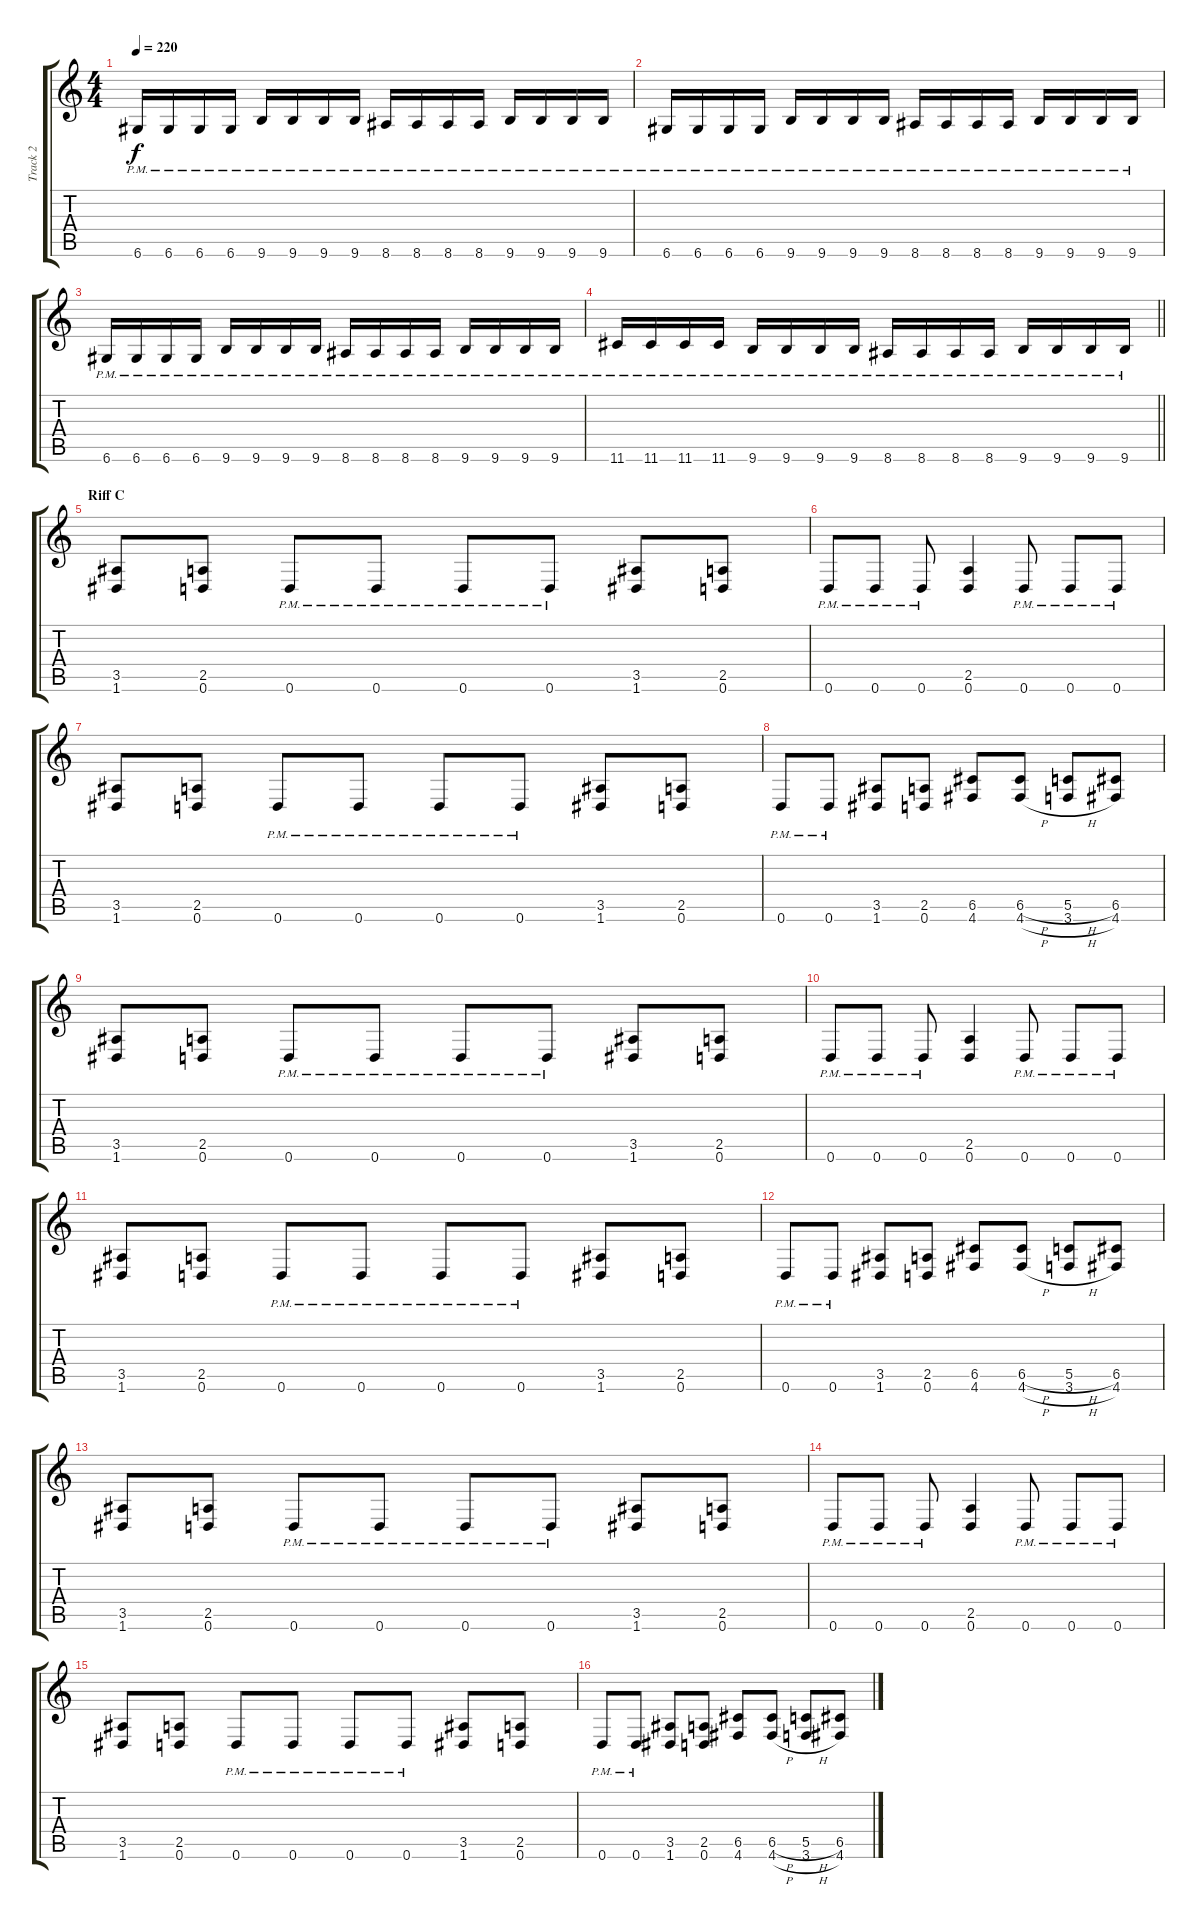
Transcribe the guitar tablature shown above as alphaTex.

\track ("Track 2" "Track 2") {instrument distortionguitar}
\staff {score tabs}
\tuning (D4 A3 F3 C3 G2 D2) {hide}
\ts (4 4)
\tempo 220
\clef g2
\ks c
6.6{pm}.16{dy f} 6.6{pm}.16 6.6{pm}.16 6.6{pm}.16 9.6{pm}.16 9.6{pm}.16 9.6{pm}.16 9.6{pm}.16 8.6{pm}.16 8.6{pm}.16 8.6{pm}.16 8.6{pm}.16 9.6{pm}.16 9.6{pm}.16 9.6{pm}.16 9.6{pm}.16 |
6.6{pm}.16 6.6{pm}.16 6.6{pm}.16 6.6{pm}.16 9.6{pm}.16 9.6{pm}.16 9.6{pm}.16 9.6{pm}.16 8.6{pm}.16 8.6{pm}.16 8.6{pm}.16 8.6{pm}.16 9.6{pm}.16 9.6{pm}.16 9.6{pm}.16 9.6{pm}.16 |
6.6{pm}.16 6.6{pm}.16 6.6{pm}.16 6.6{pm}.16 9.6{pm}.16 9.6{pm}.16 9.6{pm}.16 9.6{pm}.16 8.6{pm}.16 8.6{pm}.16 8.6{pm}.16 8.6{pm}.16 9.6{pm}.16 9.6{pm}.16 9.6{pm}.16 9.6{pm}.16 |
\barLineRight lightlight
11.6{pm}.16 11.6{pm}.16 11.6{pm}.16 11.6{pm}.16 9.6{pm}.16 9.6{pm}.16 9.6{pm}.16 9.6{pm}.16 8.6{pm}.16 8.6{pm}.16 8.6{pm}.16 8.6{pm}.16 9.6{pm}.16 9.6{pm}.16 9.6{pm}.16 9.6{pm}.16 |
\section ("" "Riff C")
(3.5 1.6).8 (2.5 0.6).8 0.6{pm}.8 0.6{pm}.8 0.6{pm}.8 0.6{pm}.8 (3.5 1.6).8 (2.5 0.6).8 |
0.6{pm}.8 0.6{pm}.8 0.6{pm}.8 (2.5 0.6).4 0.6{pm}.8 0.6{pm}.8 0.6{pm}.8 |
(3.5 1.6).8 (2.5 0.6).8 0.6{pm}.8 0.6{pm}.8 0.6{pm}.8 0.6{pm}.8 (3.5 1.6).8 (2.5 0.6).8 |
0.6{pm}.8 0.6{pm}.8 (3.5 1.6).8 (2.5 0.6).8 (6.5 4.6).8 (6.5{h} 4.6{h}).8 (5.5{h} 3.6{h}).8 (6.5 4.6).8 |
(3.5 1.6).8 (2.5 0.6).8 0.6{pm}.8 0.6{pm}.8 0.6{pm}.8 0.6{pm}.8 (3.5 1.6).8 (2.5 0.6).8 |
0.6{pm}.8 0.6{pm}.8 0.6{pm}.8 (2.5 0.6).4 0.6{pm}.8 0.6{pm}.8 0.6{pm}.8 |
(3.5 1.6).8 (2.5 0.6).8 0.6{pm}.8 0.6{pm}.8 0.6{pm}.8 0.6{pm}.8 (3.5 1.6).8 (2.5 0.6).8 |
0.6{pm}.8 0.6{pm}.8 (3.5 1.6).8 (2.5 0.6).8 (6.5 4.6).8 (6.5{h} 4.6{h}).8 (5.5{h} 3.6{h}).8 (6.5 4.6).8 |
(3.5 1.6).8 (2.5 0.6).8 0.6{pm}.8 0.6{pm}.8 0.6{pm}.8 0.6{pm}.8 (3.5 1.6).8 (2.5 0.6).8 |
0.6{pm}.8 0.6{pm}.8 0.6{pm}.8 (2.5 0.6).4 0.6{pm}.8 0.6{pm}.8 0.6{pm}.8 |
(3.5 1.6).8 (2.5 0.6).8 0.6{pm}.8 0.6{pm}.8 0.6{pm}.8 0.6{pm}.8 (3.5 1.6).8 (2.5 0.6).8 |
0.6{pm}.8 0.6{pm}.8 (3.5 1.6).8 (2.5 0.6).8 (6.5 4.6).8 (6.5{h} 4.6{h}).8 (5.5{h} 3.6{h}).8 (6.5 4.6).8
